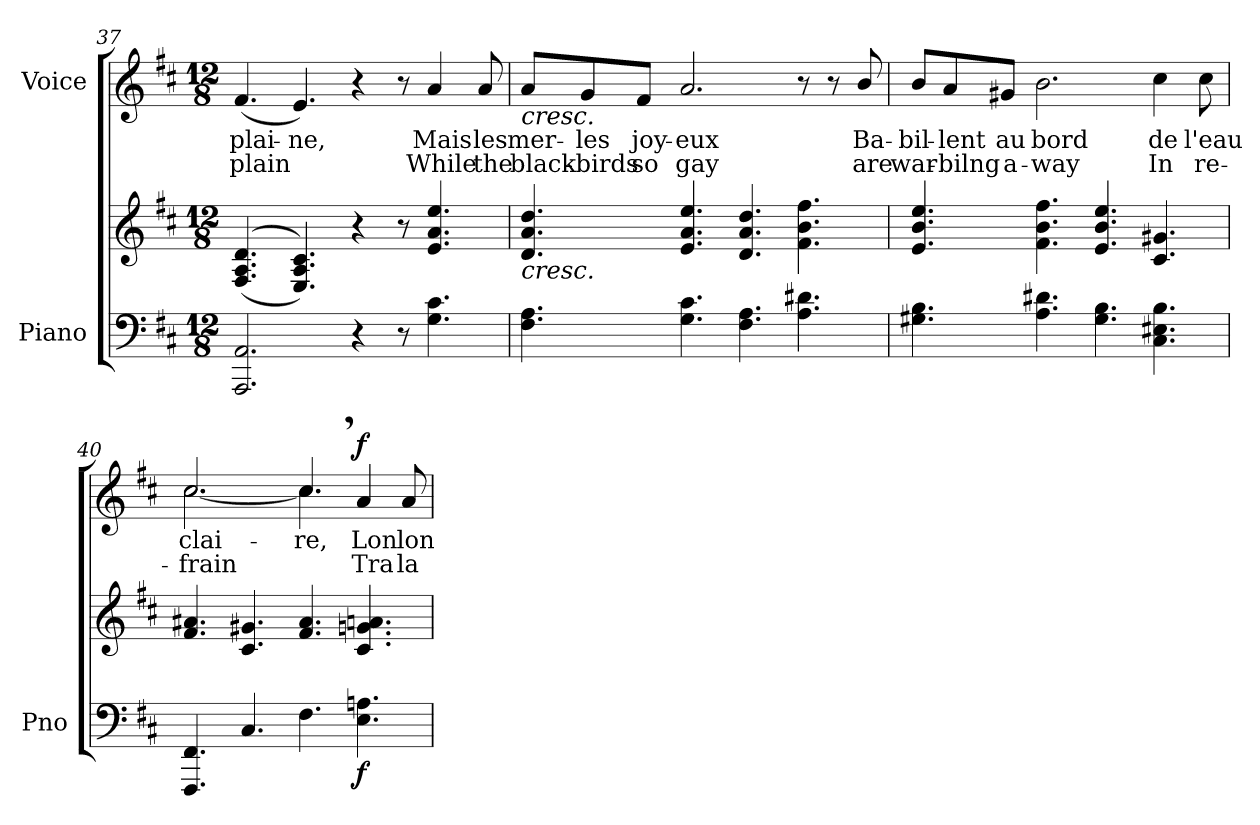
**kern	**kern	**dynam	**kern	**text	**text	**dynam
*part2	*part2	*part2	*part1	*part1	*part1	*part1
*staff3	*staff2	*staff2/3	*staff1	*staff1	*staff1	*staff1
*I"Piano	*	*	*I"Voice	*	*	*
*I'Pno	*	*	*	*	*	*
*clefF4	*clefG2	*	*clefG2	*	*	*
*k[f#c#]	*k[f#c#]	*	*k[f#c#]	*	*	*
*M12/8	*M12/8	*	*M12/8	*	*	*
=37	=37	=37	=37	=37	=37	=37
2.AAA/ 2.AA/	((4.F#/ 4.A/ 4.d/	.	(4.f#/	plai-	plain	.
.	4.E/ 4.A/ 4.c#/))	.	4.e/)	-ne,	.	.
4r	4r	.	4r	.	.	.
8r	8r	.	8r	.	.	.
4.G\ 4.c#\	4.e/ 4.a/ 4.ee/	.	4a/	Mais	While	.
.	.	.	8a/	les	the	.
=38	=38	=38	=38	=38	=38	=38
!	!	!	!LO:TX:b:i:t=cresc.	!	!	!
!	!LO:TX:b:i:t=cresc.	!	!	!	!	!
4.F#\ 4.A\	4.d/ 4.a/ 4.dd/	.	8a/L	mer-	black-	.
.	.	.	8g/	-les	-birds	.
.	.	.	8f#/J	joy-	so	.
4.G\ 4.c#\	4.e/ 4.a/ 4.ee/	.	2.a/	-eux	gay	.
4.F#\ 4.A\	4.d/ 4.a/ 4.dd/	.	.	.	.	.
4.A\ 4.d#X\	4.f#\ 4.b\ 4.ff#\	.	8r	.	.	.
.	.	.	8r	.	.	.
.	.	.	8b/	Ba-	are	.
=39	=39	=39	=39	=39	=39	=39
4.G#X\ 4.B\	4.e/ 4.b/ 4.ee/	.	8b/L	-bil-	war-	.
.	.	.	8a/	-lent	-bilng	.
.	.	.	8g#X/J	au	a-	.
4.A\ 4.d#X\	4.f#\ 4.b\ 4.ff#\	.	2.b\	bord	-way	.
4.G#\ 4.B\	4.e/ 4.b/ 4.ee/	.	.	.	.	.
4.C#\ 4.E#X\ 4.B\	4.c#/ 4.g#X/	.	4cc#\	de	In	.
.	.	.	8cc#\	l'eau	re-	.
=40	=40	=40	=40	=40	=40	=40
*	*	*	*^	*	*	*
4.FFF#/ 4.FF#/	4.f#/ 4.a#X/	.	2.cc#/	[2.cc#\	clai-	-frain	.
4.C#/	4.c#/ 4.g#X/	.	.	.	.	.	.
4.F#\	4.f#/ 4.a#/	.	4.cc#,/	4.cc#\]	-re,	.	.
!	!	!LO:DY:b=2	!	!	!	!	!LO:DY:b
4.E\ 4.An\	4.c#/ 4.gn/ 4.an/	f	4a/	4.ryy	Lon	Tra	f
.	.	.	8a/	.	lon	la	.
*	*	*	*v	*v	*	*	*
=	=	=	=	=	=	=
*-	*-	*-	*-	*-	*-	*-
